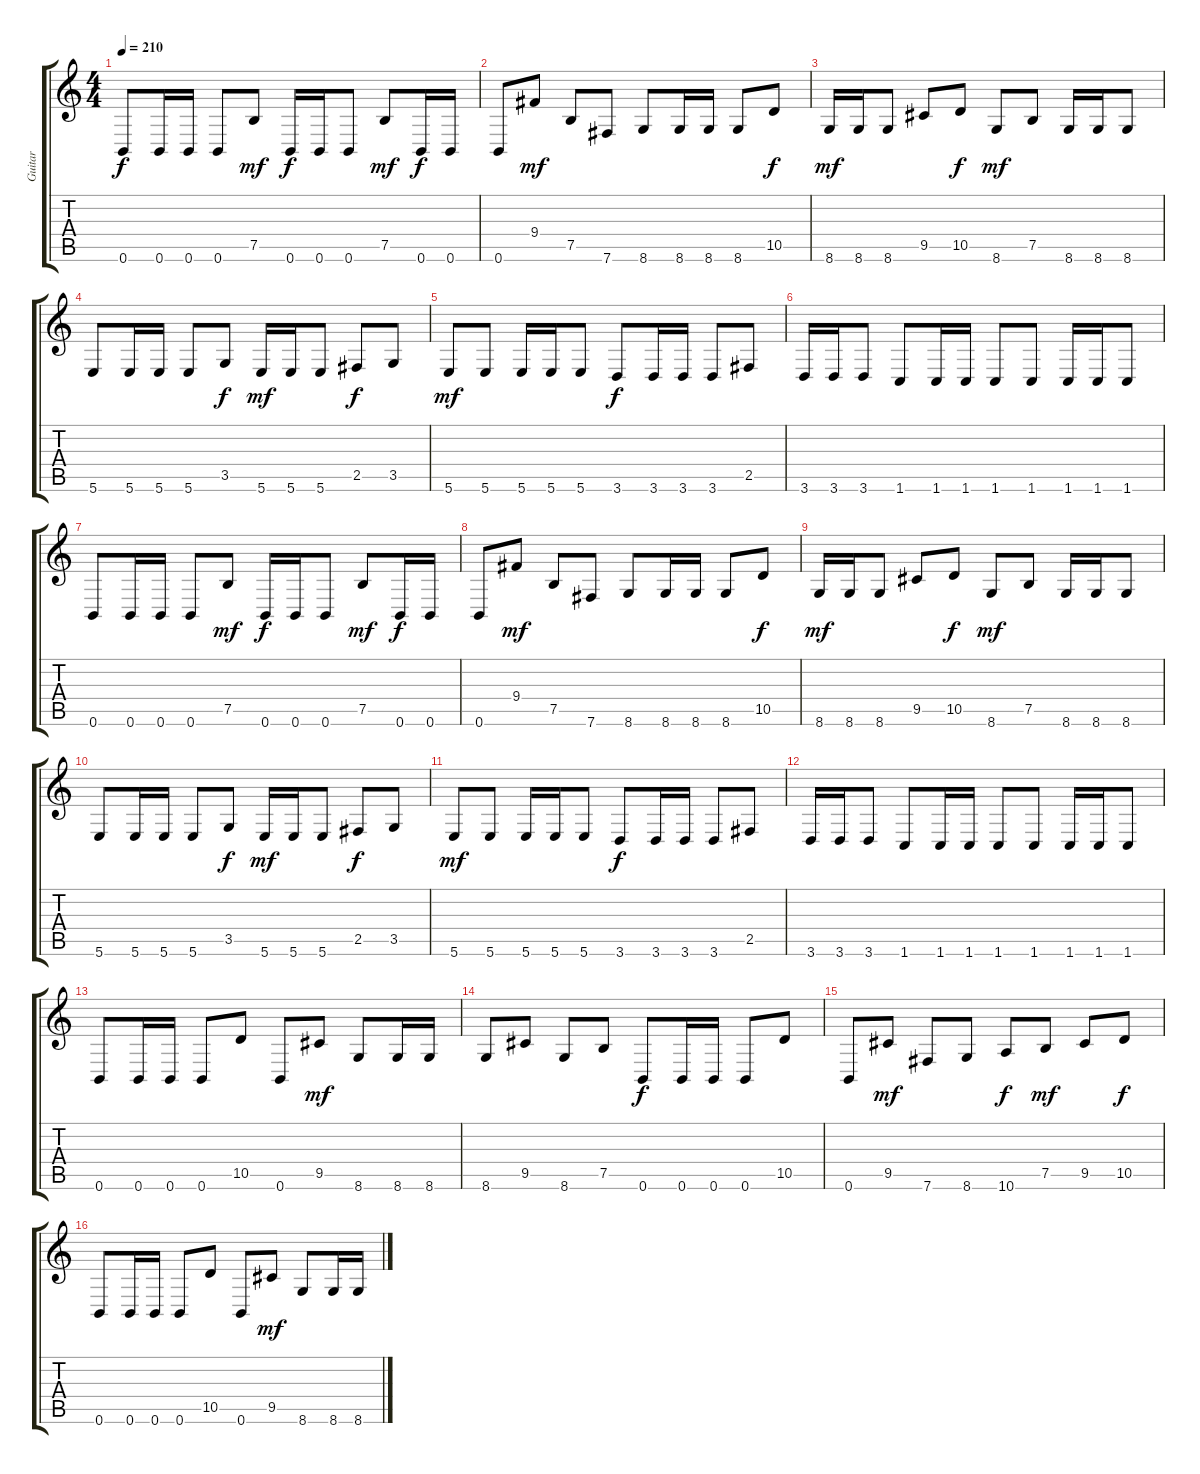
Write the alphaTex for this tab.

\track ("Guitar" "Guitar") {instrument overdrivenguitar}
\staff {score tabs}
\tuning (B3 Gb3 D3 A2 E2 B1) {hide}
\ts (4 4)
\tempo 210
\clef g2
\ks c
0.6.8{dy f} 0.6.16 0.6.16 0.6.8 7.5.8{dy mf} 0.6.16{dy f} 0.6.16 0.6.8 7.5.8{dy mf} 0.6.16{dy f} 0.6.16 |
0.6.8 9.4.8{dy mf} 7.5.8 7.6.8 8.6.8 8.6.16 8.6.16 8.6.8 10.5.8{dy f} |
8.6.16{dy mf} 8.6.16 8.6.8 9.5.8 10.5.8{dy f} 8.6.8{dy mf} 7.5.8 8.6.16 8.6.16 8.6.8 |
5.6.8 5.6.16 5.6.16 5.6.8 3.5.8{dy f} 5.6.16{dy mf} 5.6.16 5.6.8 2.5.8{dy f} 3.5.8 |
5.6.8{dy mf} 5.6.8 5.6.16 5.6.16 5.6.8 3.6.8{dy f} 3.6.16 3.6.16 3.6.8 2.5.8 |
3.6.16 3.6.16 3.6.8 1.6.8 1.6.16 1.6.16 1.6.8 1.6.8 1.6.16 1.6.16 1.6.8 |
0.6.8 0.6.16 0.6.16 0.6.8 7.5.8{dy mf} 0.6.16{dy f} 0.6.16 0.6.8 7.5.8{dy mf} 0.6.16{dy f} 0.6.16 |
0.6.8 9.4.8{dy mf} 7.5.8 7.6.8 8.6.8 8.6.16 8.6.16 8.6.8 10.5.8{dy f} |
8.6.16{dy mf} 8.6.16 8.6.8 9.5.8 10.5.8{dy f} 8.6.8{dy mf} 7.5.8 8.6.16 8.6.16 8.6.8 |
5.6.8 5.6.16 5.6.16 5.6.8 3.5.8{dy f} 5.6.16{dy mf} 5.6.16 5.6.8 2.5.8{dy f} 3.5.8 |
5.6.8{dy mf} 5.6.8 5.6.16 5.6.16 5.6.8 3.6.8{dy f} 3.6.16 3.6.16 3.6.8 2.5.8 |
3.6.16 3.6.16 3.6.8 1.6.8 1.6.16 1.6.16 1.6.8 1.6.8 1.6.16 1.6.16 1.6.8 |
0.6.8 0.6.16 0.6.16 0.6.8 10.5.8 0.6.8 9.5.8{dy mf} 8.6.8 8.6.16 8.6.16 |
8.6.8 9.5.8 8.6.8 7.5.8 0.6.8{dy f} 0.6.16 0.6.16 0.6.8 10.5.8 |
0.6.8 9.5.8{dy mf} 7.6.8 8.6.8 10.6.8{dy f} 7.5.8{dy mf} 9.5.8 10.5.8{dy f} |
0.6.8 0.6.16 0.6.16 0.6.8 10.5.8 0.6.8 9.5.8{dy mf} 8.6.8 8.6.16 8.6.16
